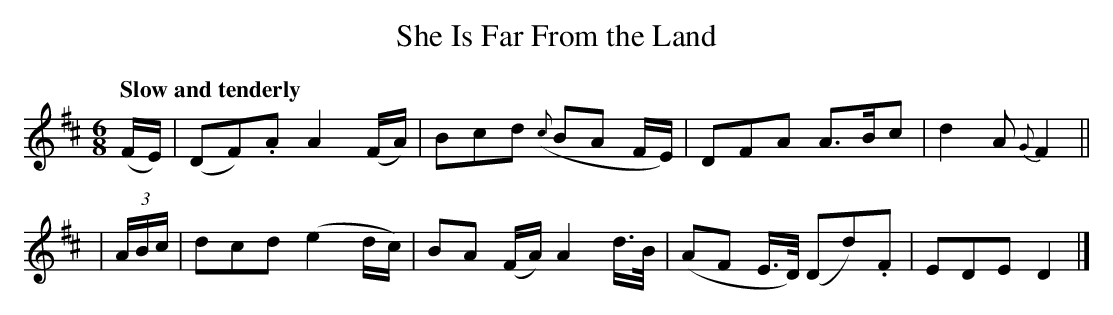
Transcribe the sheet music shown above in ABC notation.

X:1
T: She Is Far From the Land
Q: "Slow and tenderly"
M: 6/8
L: 1/8
K: D
    (F/E/) | (DF).A A2(F/A/) | Bcd ({c}BA F/E/) | DFA A>Bc | d2A {G}F2 ||
| (3A/B/c/ | dcd (e2d/c/) | BA (F/A/) A2d/>B/ | (AF E/>D/) (Dd).F | EDE D2 |]
